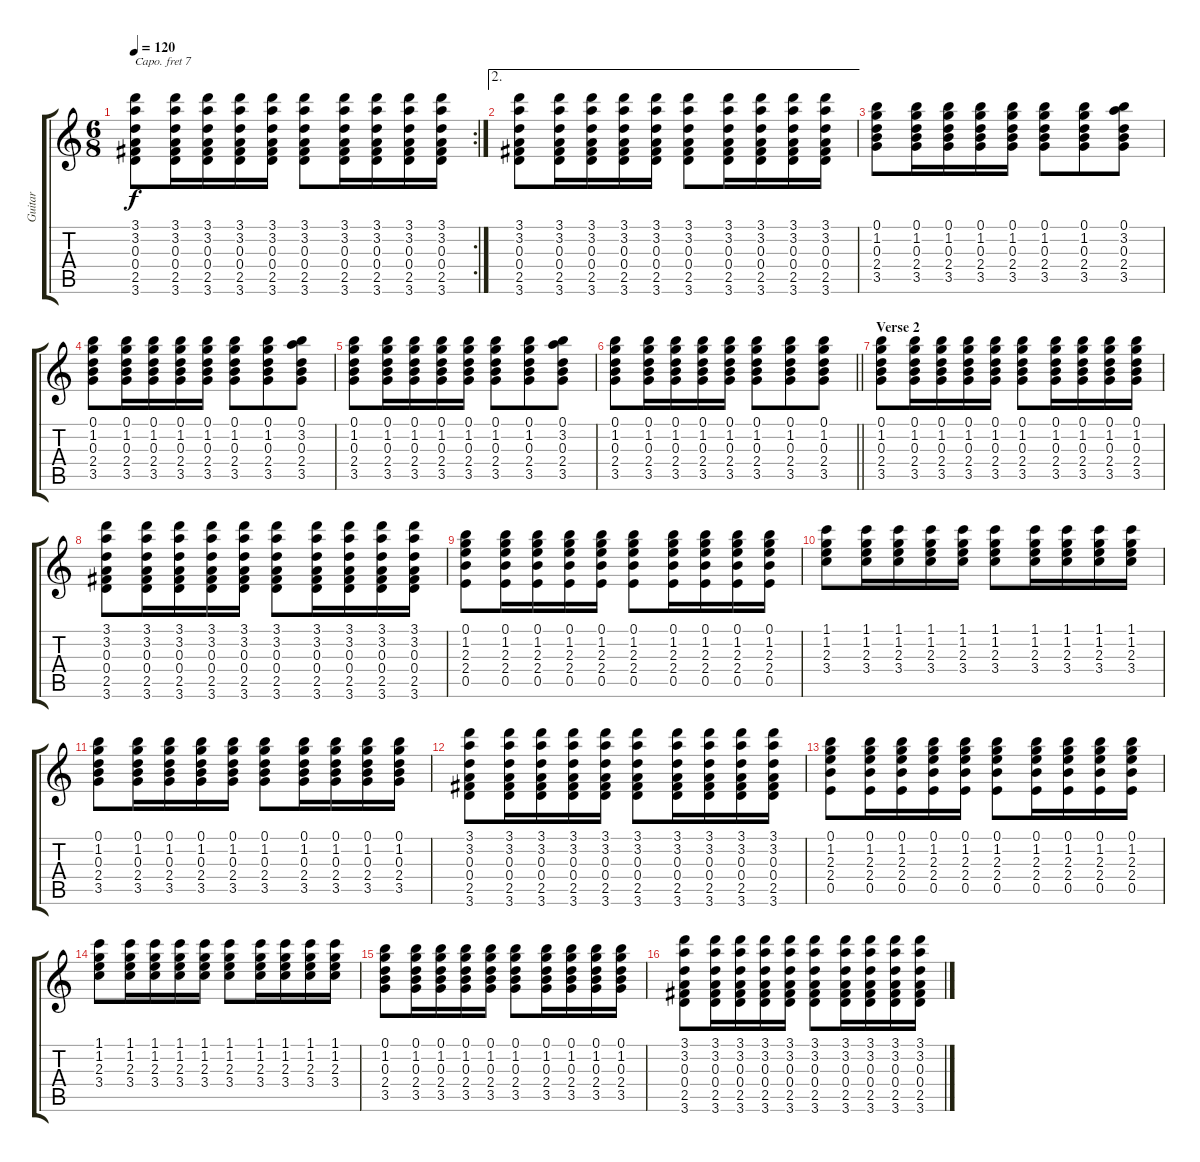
\track ("Guitar" "Guitar") {instrument acousticguitarnylon}
\staff {score tabs}
\capo 7
\tuning (E4 B3 G3 D3 A2 E2) {hide}
\rc 2
\ts (6 8)
\tempo 120
\clef g2
\ks c
(3.1 3.2 0.3 0.4 2.5 3.6).8{dy f} (3.1 3.2 0.3 0.4 2.5 3.6).16 (3.1 3.2 0.3 0.4 2.5 3.6).16 (3.1 3.2 0.3 0.4 2.5 3.6).16 (3.1 3.2 0.3 0.4 2.5 3.6).16 (3.1 3.2 0.3 0.4 2.5 3.6).8 (3.1 3.2 0.3 0.4 2.5 3.6).16 (3.1 3.2 0.3 0.4 2.5 3.6).16 (3.1 3.2 0.3 0.4 2.5 3.6).16 (3.1 3.2 0.3 0.4 2.5 3.6).16 |
\ae 2
(3.1 3.2 0.3 0.4 2.5 3.6).8 (3.1 3.2 0.3 0.4 2.5 3.6).16 (3.1 3.2 0.3 0.4 2.5 3.6).16 (3.1 3.2 0.3 0.4 2.5 3.6).16 (3.1 3.2 0.3 0.4 2.5 3.6).16 (3.1 3.2 0.3 0.4 2.5 3.6).8 (3.1 3.2 0.3 0.4 2.5 3.6).16 (3.1 3.2 0.3 0.4 2.5 3.6).16 (3.1 3.2 0.3 0.4 2.5 3.6).16 (3.1 3.2 0.3 0.4 2.5 3.6).16 |
(0.1 1.2 0.3 2.4 3.5).8 (0.1 1.2 0.3 2.4 3.5).16 (0.1 1.2 0.3 2.4 3.5).16 (0.1 1.2 0.3 2.4 3.5).16 (0.1 1.2 0.3 2.4 3.5).16 (0.1 1.2 0.3 2.4 3.5).8 (0.1 1.2 0.3 2.4 3.5).8 (0.1 3.2 0.3 2.4 3.5).8 |
(0.1 1.2 0.3 2.4 3.5).8 (0.1 1.2 0.3 2.4 3.5).16 (0.1 1.2 0.3 2.4 3.5).16 (0.1 1.2 0.3 2.4 3.5).16 (0.1 1.2 0.3 2.4 3.5).16 (0.1 1.2 0.3 2.4 3.5).8 (0.1 1.2 0.3 2.4 3.5).8 (0.1 3.2 0.3 2.4 3.5).8 |
(0.1 1.2 0.3 2.4 3.5).8 (0.1 1.2 0.3 2.4 3.5).16 (0.1 1.2 0.3 2.4 3.5).16 (0.1 1.2 0.3 2.4 3.5).16 (0.1 1.2 0.3 2.4 3.5).16 (0.1 1.2 0.3 2.4 3.5).8 (0.1 1.2 0.3 2.4 3.5).8 (0.1 3.2 0.3 2.4 3.5).8 |
\barLineRight lightlight
(0.1 1.2 0.3 2.4 3.5).8 (0.1 1.2 0.3 2.4 3.5).16 (0.1 1.2 0.3 2.4 3.5).16 (0.1 1.2 0.3 2.4 3.5).16 (0.1 1.2 0.3 2.4 3.5).16 (0.1 1.2 0.3 2.4 3.5).8 (0.1 1.2 0.3 2.4 3.5).8 (0.1 1.2 0.3 2.4 3.5).8 |
\section ("" "Verse 2")
(0.1 1.2 0.3 2.4 3.5).8 (0.1 1.2 0.3 2.4 3.5).16 (0.1 1.2 0.3 2.4 3.5).16 (0.1 1.2 0.3 2.4 3.5).16 (0.1 1.2 0.3 2.4 3.5).16 (0.1 1.2 0.3 2.4 3.5).8 (0.1 1.2 0.3 2.4 3.5).16 (0.1 1.2 0.3 2.4 3.5).16 (0.1 1.2 0.3 2.4 3.5).16 (0.1 1.2 0.3 2.4 3.5).16 |
(3.1 3.2 0.3 0.4 2.5 3.6).8 (3.1 3.2 0.3 0.4 2.5 3.6).16 (3.1 3.2 0.3 0.4 2.5 3.6).16 (3.1 3.2 0.3 0.4 2.5 3.6).16 (3.1 3.2 0.3 0.4 2.5 3.6).16 (3.1 3.2 0.3 0.4 2.5 3.6).8 (3.1 3.2 0.3 0.4 2.5 3.6).16 (3.1 3.2 0.3 0.4 2.5 3.6).16 (3.1 3.2 0.3 0.4 2.5 3.6).16 (3.1 3.2 0.3 0.4 2.5 3.6).16 |
(0.1 1.2 2.3 2.4 0.5).8 (0.1 1.2 2.3 2.4 0.5).16 (0.1 1.2 2.3 2.4 0.5).16 (0.1 1.2 2.3 2.4 0.5).16 (0.1 1.2 2.3 2.4 0.5).16 (0.1 1.2 2.3 2.4 0.5).8 (0.1 1.2 2.3 2.4 0.5).16 (0.1 1.2 2.3 2.4 0.5).16 (0.1 1.2 2.3 2.4 0.5).16 (0.1 1.2 2.3 2.4 0.5).16 |
(1.1 1.2 2.3 3.4).8 (1.1 1.2 2.3 3.4).16 (1.1 1.2 2.3 3.4).16 (1.1 1.2 2.3 3.4).16 (1.1 1.2 2.3 3.4).16 (1.1 1.2 2.3 3.4).8 (1.1 1.2 2.3 3.4).16 (1.1 1.2 2.3 3.4).16 (1.1 1.2 2.3 3.4).16 (1.1 1.2 2.3 3.4).16 |
(0.1 1.2 0.3 2.4 3.5).8 (0.1 1.2 0.3 2.4 3.5).16 (0.1 1.2 0.3 2.4 3.5).16 (0.1 1.2 0.3 2.4 3.5).16 (0.1 1.2 0.3 2.4 3.5).16 (0.1 1.2 0.3 2.4 3.5).8 (0.1 1.2 0.3 2.4 3.5).16 (0.1 1.2 0.3 2.4 3.5).16 (0.1 1.2 0.3 2.4 3.5).16 (0.1 1.2 0.3 2.4 3.5).16 |
(3.1 3.2 0.3 0.4 2.5 3.6).8 (3.1 3.2 0.3 0.4 2.5 3.6).16 (3.1 3.2 0.3 0.4 2.5 3.6).16 (3.1 3.2 0.3 0.4 2.5 3.6).16 (3.1 3.2 0.3 0.4 2.5 3.6).16 (3.1 3.2 0.3 0.4 2.5 3.6).8 (3.1 3.2 0.3 0.4 2.5 3.6).16 (3.1 3.2 0.3 0.4 2.5 3.6).16 (3.1 3.2 0.3 0.4 2.5 3.6).16 (3.1 3.2 0.3 0.4 2.5 3.6).16 |
(0.1 1.2 2.3 2.4 0.5).8 (0.1 1.2 2.3 2.4 0.5).16 (0.1 1.2 2.3 2.4 0.5).16 (0.1 1.2 2.3 2.4 0.5).16 (0.1 1.2 2.3 2.4 0.5).16 (0.1 1.2 2.3 2.4 0.5).8 (0.1 1.2 2.3 2.4 0.5).16 (0.1 1.2 2.3 2.4 0.5).16 (0.1 1.2 2.3 2.4 0.5).16 (0.1 1.2 2.3 2.4 0.5).16 |
(1.1 1.2 2.3 3.4).8 (1.1 1.2 2.3 3.4).16 (1.1 1.2 2.3 3.4).16 (1.1 1.2 2.3 3.4).16 (1.1 1.2 2.3 3.4).16 (1.1 1.2 2.3 3.4).8 (1.1 1.2 2.3 3.4).16 (1.1 1.2 2.3 3.4).16 (1.1 1.2 2.3 3.4).16 (1.1 1.2 2.3 3.4).16 |
(0.1 1.2 0.3 2.4 3.5).8 (0.1 1.2 0.3 2.4 3.5).16 (0.1 1.2 0.3 2.4 3.5).16 (0.1 1.2 0.3 2.4 3.5).16 (0.1 1.2 0.3 2.4 3.5).16 (0.1 1.2 0.3 2.4 3.5).8 (0.1 1.2 0.3 2.4 3.5).16 (0.1 1.2 0.3 2.4 3.5).16 (0.1 1.2 0.3 2.4 3.5).16 (0.1 1.2 0.3 2.4 3.5).16 |
(3.1 3.2 0.3 0.4 2.5 3.6).8 (3.1 3.2 0.3 0.4 2.5 3.6).16 (3.1 3.2 0.3 0.4 2.5 3.6).16 (3.1 3.2 0.3 0.4 2.5 3.6).16 (3.1 3.2 0.3 0.4 2.5 3.6).16 (3.1 3.2 0.3 0.4 2.5 3.6).8 (3.1 3.2 0.3 0.4 2.5 3.6).16 (3.1 3.2 0.3 0.4 2.5 3.6).16 (3.1 3.2 0.3 0.4 2.5 3.6).16 (3.1 3.2 0.3 0.4 2.5 3.6).16
